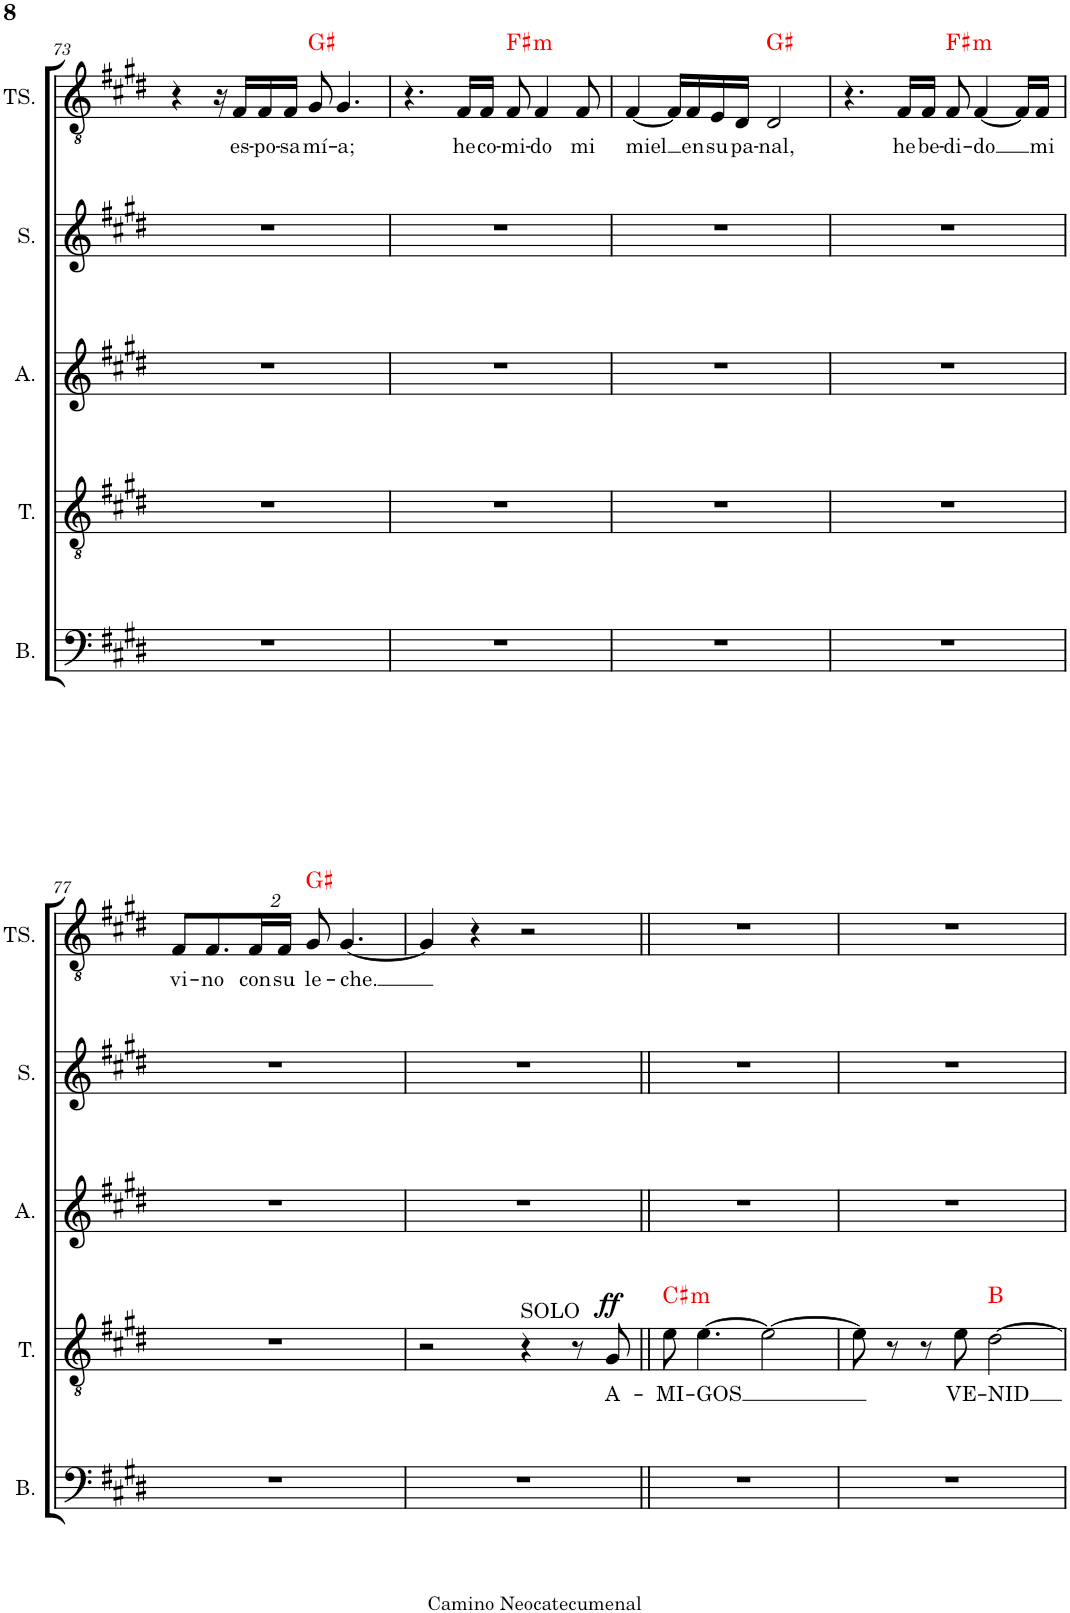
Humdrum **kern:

**kern	**kern	**kern	**text	**dynam	**kern	**text	**dynam	**kern	**kern	**kern	**text	**harte	**kern	**text	**harte
*part8	*part7	*part6	*part6	*part6	*part5	*part5	*part5	*part4	*part3	*part2	*part2	*part2	*part1	*part1	*part1
*staff8	*staff7	*staff6	*staff6	*staff6	*staff5	*staff5	*staff5	*staff4	*staff3	*staff2	*staff2	*	*staff1	*staff1	*
*I"Guitarra clásica	*I"Bajo	*I"Tenor	*	*	*I"Tenor	*	*	*I"Alto	*I"Soprano	*I"Tenor	*	*	*I"Tenor Solista	*	*
*I'Guit.	*I'B.	*I'T.	*	*	*I'T.	*	*	*I'A.	*I'S.	*I'T.	*	*	*I'TS.	*	*
!!LO:PB:g=z
*clefGv2	*clefF4	*clefGv2	*	*	*clefGv2	*	*	*clefG2	*clefG2	*clefGv2	*	*	*clefGv2	*	*
*	*	*Trd4c7	*	*	*	*	*	*	*	*	*	*	*	*	*
*k[f#c#g#d#]	*k[f#c#g#d#]	*k[f#c#g#d#]	*	*	*k[f#c#g#d#]	*	*	*k[f#c#g#d#]	*k[f#c#g#d#]	*k[f#c#g#d#]	*	*	*k[f#c#g#d#]	*	*
*M4/4	*M4/4	*M4/4	*	*	*M4/4	*	*	*M4/4	*M4/4	*M4/4	*	*	*M4/4	*	*
=73	=73	=73	=73	=73	=73	=73	=73	=73	=73	=73	=73	=73	=73	=73	=73
8F#\ 8c#\ 8f#\ 8a\L	1r	1r	.	.	1r	.	.	1r	1r	4r	.	.	4r	.	.
8F#\ 8c#\ 8f#\ 8a\J	.	.	.	.	.	.	.	.	.	.	.	.	.	.	.
16F#\ 16c#\ 16f#\ 16a\LL	.	.	.	.	.	.	.	.	.	16r	.	.	16r	.	.
!	!	!	!	!	!	!	!	!	!	!	!	!	!	!LO:LY:b	!
16F#\ 16c#\ 16f#\ 16a\J	.	.	.	.	.	.	.	.	.	16F#/LL	es-	.	16F#/LL	es-	.
!	!	!	!	!	!	!	!	!	!	!	!	!	!	!LO:LY:b	!
16F#\ 16c#\ 16f#\ 16a\L	.	.	.	.	.	.	.	.	.	16F#/	-po-	.	16F#/	-po-	.
!	!	!	!	!	!	!	!	!	!	!	!	!	!	!LO:LY:b	!
16F#\ 16c#\ 16f#\ 16a\JJ	.	.	.	.	.	.	.	.	.	16F#/JJ	-sa	.	16F#/JJ	-sa	.
!	!	!	!	!	!	!	!	!	!	!	!	!	!	!LO:LY:b	!
8GG#/ 8D#/ 8G#/ 8B#X/ 8d#/ 8g#/L	.	.	.	.	.	.	.	.	.	8G#	mí-	G#:maj	8G#/	mí-	G#:maj
!	!	!	!	!	!	!	!	!	!	!	!	!	!	!LO:LY:b	!
8GG#/ 8D#/ 8G#/ 8B#/ 8d#/ 8g#/J	.	.	.	.	.	.	.	.	.	4.G#	-a.	.	4.G#/	-a;	.
16GG#/ 16D#/ 16G#/ 16B#/ 16d#/ 16g#/LL	.	.	.	.	.	.	.	.	.	.	.	.	.	.	.
16GG#/ 16D#/ 16G#/ 16B#/ 16d#/ 16g#/J	.	.	.	.	.	.	.	.	.	.	.	.	.	.	.
16GG#/ 16D#/ 16G#/ 16B#/ 16d#/ 16g#/L	.	.	.	.	.	.	.	.	.	.	.	.	.	.	.
16GG#/ 16D#/ 16G#/ 16B#/ 16d#/ 16g#/JJ	.	.	.	.	.	.	.	.	.	.	.	.	.	.	.
=74	=74	=74	=74	=74	=74	=74	=74	=74	=74	=74	=74	=74	=74	=74	=74
!	!	!	!	!	!	!	!	!	!	!LO:N:vis=4	!	!	!	!	!
8GG#/ 8D#/ 8G#/ 8B#X/ 8d#/ 8g#/L	1r	1r	.	.	1r	.	.	1r	1r	4.r	.	.	4.r	.	.
8GG#/ 8D#/ 8G#/ 8B#/ 8d#/ 8g#/J	.	.	.	.	.	.	.	.	.	.	.	.	.	.	.
16GG#/ 16D#/ 16G#/ 16B#/ 16d#/ 16g#/LL	.	.	.	.	.	.	.	.	.	.	.	.	.	.	.
16GG#/ 16D#/ 16G#/ 16B#/ 16d#/ 16g#/J	.	.	.	.	.	.	.	.	.	.	.	.	.	.	.
!	!	!	!	!	!	!	!	!	!	!	!	!	!	!LO:LY:b	!
16GG#/ 16D#/ 16G#/ 16B#/ 16d#/ 16g#/L	.	.	.	.	.	.	.	.	.	16F#/LL	he	.	16F#/LL	he	.
!	!	!	!	!	!	!	!	!	!	!	!	!	!	!LO:LY:b	!
16GG#/ 16D#/ 16G#/ 16B#/ 16d#/ 16g#/JJ	.	.	.	.	.	.	.	.	.	16F#/JJ	co-	.	16F#/JJ	co-	.
!	!	!	!	!	!	!	!	!	!	!	!	!LO:H:kt=m	!	!LO:LY:b	!LO:H:kt=m
8F#\ 8c#\ 8f#\ 8a\L	.	.	.	.	.	.	.	.	.	8F#	-mi-	F#:min	8F#/	-mi-	F#:min
!	!	!	!	!	!	!	!	!	!	!	!	!	!	!LO:LY:b	!
8F#\ 8c#\ 8f#\ 8a\J	.	.	.	.	.	.	.	.	.	4F#	-do	.	4F#/	-do	.
16F#\ 16c#\ 16f#\ 16a\LL	.	.	.	.	.	.	.	.	.	.	.	.	.	.	.
16F#\ 16c#\ 16f#\ 16a\J	.	.	.	.	.	.	.	.	.	.	.	.	.	.	.
!	!	!	!	!	!	!	!	!	!	!	!	!	!	!LO:LY:b	!
16F#\ 16c#\ 16f#\ 16a\L	.	.	.	.	.	.	.	.	.	8F#	mi	.	8F#/	mi	.
16F#\ 16c#\ 16f#\ 16a\JJ	.	.	.	.	.	.	.	.	.	.	.	.	.	.	.
=75	=75	=75	=75	=75	=75	=75	=75	=75	=75	=75	=75	=75	=75	=75	=75
!	!	!	!	!	!	!	!	!	!	!	!	!	!	!LO:LY:b	!
8F#\ 8c#\ 8f#\ 8a\L	1r	1r	.	.	1r	.	.	1r	1r	[4F#	-miel	.	[4F#/	-miel	.
8F#\ 8c#\ 8f#\ 8a\J	.	.	.	.	.	.	.	.	.	.	.	.	.	.	.
16F#\ 16c#\ 16f#\ 16a\LL	.	.	.	.	.	.	.	.	.	16F#/LL]	.	.	16F#/LL]	.	.
!	!	!	!	!	!	!	!	!	!	!	!	!	!	!LO:LY:b	!
16F#\ 16c#\ 16f#\ 16a\J	.	.	.	.	.	.	.	.	.	16F#/J	en	.	16F#/	en	.
!	!	!	!	!	!	!	!	!	!	!	!	!	!	!LO:LY:b	!
16F#\ 16c#\ 16f#\ 16a\L	.	.	.	.	.	.	.	.	.	16E/L	su	.	16E/	su	.
!	!	!	!	!	!	!	!	!	!	!	!	!	!	!LO:LY:b	!
16F#\ 16c#\ 16f#\ 16a\JJ	.	.	.	.	.	.	.	.	.	16D#/JJ	pa-	.	16D#/JJ	pa-	.
!	!	!	!	!	!	!	!	!	!	!	!	!	!	!LO:LY:b	!
8GG#/ 8D#/ 8G#/ 8B#X/ 8d#/ 8g#/L	.	.	.	.	.	.	.	.	.	2D#	-nal,	G#:maj	2D#/	-nal,	G#:maj
8GG#/ 8D#/ 8G#/ 8B#/ 8d#/ 8g#/J	.	.	.	.	.	.	.	.	.	.	.	.	.	.	.
16GG#/ 16D#/ 16G#/ 16B#/ 16d#/ 16g#/LL	.	.	.	.	.	.	.	.	.	.	.	.	.	.	.
16GG#/ 16D#/ 16G#/ 16B#/ 16d#/ 16g#/J	.	.	.	.	.	.	.	.	.	.	.	.	.	.	.
16GG#/ 16D#/ 16G#/ 16B#/ 16d#/ 16g#/L	.	.	.	.	.	.	.	.	.	.	.	.	.	.	.
16GG#/ 16D#/ 16G#/ 16B#/ 16d#/ 16g#/JJ	.	.	.	.	.	.	.	.	.	.	.	.	.	.	.
=76	=76	=76	=76	=76	=76	=76	=76	=76	=76	=76	=76	=76	=76	=76	=76
!	!	!	!	!	!	!	!	!	!	!LO:N:vis=4	!	!	!	!	!
8GG#/ 8D#/ 8G#/ 8B#X/ 8d#/ 8g#/L	1r	1r	.	.	1r	.	.	1r	1r	4.r	.	.	4.r	.	.
8GG#/ 8D#/ 8G#/ 8B#/ 8d#/ 8g#/J	.	.	.	.	.	.	.	.	.	.	.	.	.	.	.
16GG#/ 16D#/ 16G#/ 16B#/ 16d#/ 16g#/LL	.	.	.	.	.	.	.	.	.	.	.	.	.	.	.
16GG#/ 16D#/ 16G#/ 16B#/ 16d#/ 16g#/J	.	.	.	.	.	.	.	.	.	.	.	.	.	.	.
!	!	!	!	!	!	!	!	!	!	!	!	!	!	!LO:LY:b	!
16GG#/ 16D#/ 16G#/ 16B#/ 16d#/ 16g#/L	.	.	.	.	.	.	.	.	.	16F#/LL	he	.	16F#/LL	he	.
!	!	!	!	!	!	!	!	!	!	!	!	!	!	!LO:LY:b	!
16GG#/ 16D#/ 16G#/ 16B#/ 16d#/ 16g#/JJ	.	.	.	.	.	.	.	.	.	16F#/JJ	be-	.	16F#/JJ	be-	.
!	!	!	!	!	!	!	!	!	!	!	!	!LO:H:kt=m	!	!LO:LY:b	!LO:H:kt=m
8F#\ 8c#\ 8f#\ 8a\L	.	.	.	.	.	.	.	.	.	8F#	-di-	F#:min	8F#/	-di-	F#:min
!	!	!	!	!	!	!	!	!	!	!	!	!	!	!LO:LY:b	!
8F#\ 8c#\ 8f#\ 8a\J	.	.	.	.	.	.	.	.	.	[4F#	-do	.	[4F#/	-do	.
16F#\ 16c#\ 16f#\ 16a\LL	.	.	.	.	.	.	.	.	.	.	.	.	.	.	.
16F#\ 16c#\ 16f#\ 16a\J	.	.	.	.	.	.	.	.	.	.	.	.	.	.	.
16F#\ 16c#\ 16f#\ 16a\L	.	.	.	.	.	.	.	.	.	16F#/LL]	.	.	16F#/LL]	.	.
!	!	!	!	!	!	!	!	!	!	!	!	!	!	!LO:LY:b	!
16F#\ 16c#\ 16f#\ 16a\JJ	.	.	.	.	.	.	.	.	.	16F#/JJ	mi	.	16F#/JJ	mi	.
!!LO:LB:g=z
=77	=77	=77	=77	=77	=77	=77	=77	=77	=77	=77	=77	=77	=77	=77	=77
!	!	!	!	!	!	!	!	!	!	!	!	!	!	!LO:LY:b	!
8F#\ 8c#\ 8f#\ 8a\L	1r	1r	.	.	1r	.	.	1r	1r	8F#/L	vi-	.	8F#/L	vi-	.
!	!	!	!	!	!	!	!	!	!	!	!	!	!	!LO:LY:b	!
8F#\ 8c#\ 8f#\ 8a\J	.	.	.	.	.	.	.	.	.	8.F#/J	-no	.	8.F#/	-no	.
16F#\ 16c#\ 16f#\ 16a\LL	.	.	.	.	.	.	.	.	.	.	.	.	.	.	.
*	*	*	*	*	*	*	*	*	*	*Xbrackettup	*	*	*Xbrackettup	*	*
!	!	!	!	!	!	!	!	!	!	!	!	!	!	!LO:LY:b	!
16F#\ 16c#\ 16f#\ 16a\J	.	.	.	.	.	.	.	.	.	32%3F#/LL	.	.	32%3F#/L	con	.
16F#\ 16c#\ 16f#\ 16a\L	.	.	.	.	.	.	.	.	.	.	.	.	.	.	.
!	!	!	!	!	!	!	!	!	!	!	!	!	!	!LO:LY:b	!
.	.	.	.	.	.	.	.	.	.	32%3F#/JJ	.	.	32%3F#/JJ	su	.
16F#\ 16c#\ 16f#\ 16a\JJ	.	.	.	.	.	.	.	.	.	.	.	.	.	.	.
!	!	!	!	!	!	!	!	!	!	!	!	!	!	!LO:LY:b	!
8GG#/ 8D#/ 8G#/ 8B#X/ 8d#/ 8g#/L	.	.	.	.	.	.	.	.	.	8G#	le-	G#:maj	8G#/	le-	G#:maj
!	!	!	!	!	!	!	!	!	!	!	!	!	!	!LO:LY:b	!
8GG#/ 8D#/ 8G#/ 8B#/ 8d#/ 8g#/J	.	.	.	.	.	.	.	.	.	[4.G#	-che.	.	[4.G#/	-che.	.
16GG#/ 16D#/ 16G#/ 16B#/ 16d#/ 16g#/LL	.	.	.	.	.	.	.	.	.	.	.	.	.	.	.
16GG#/ 16D#/ 16G#/ 16B#/ 16d#/ 16g#/J	.	.	.	.	.	.	.	.	.	.	.	.	.	.	.
16GG#/ 16D#/ 16G#/ 16B#/ 16d#/ 16g#/L	.	.	.	.	.	.	.	.	.	.	.	.	.	.	.
16GG#/ 16D#/ 16G#/ 16B#/ 16d#/ 16g#/JJ	.	.	.	.	.	.	.	.	.	.	.	.	.	.	.
=78	=78	=78	=78	=78	=78	=78	=78	=78	=78	=78	=78	=78	=78	=78	=78
8GG#/ 8D#/ 8G#/ 8B#X/ 8d#/ 8g#/L	1r	2r	.	.	2r	.	.	1r	1r	4G#]	.	.	4G#/]	.	.
8GG#/ 8D#/ 8G#/ 8B#/ 8d#/ 8g#/J	.	.	.	.	.	.	.	.	.	.	.	.	.	.	.
16GG#/ 16D#/ 16G#/ 16B#/ 16d#/ 16g#/LL	.	.	.	.	.	.	.	.	.	4r	.	.	4r	.	.
16GG#/ 16D#/ 16G#/ 16B#/ 16d#/ 16g#/J	.	.	.	.	.	.	.	.	.	.	.	.	.	.	.
16GG#/ 16D#/ 16G#/ 16B#/ 16d#/ 16g#/L	.	.	.	.	.	.	.	.	.	.	.	.	.	.	.
16GG#/ 16D#/ 16G#/ 16B#/ 16d#/ 16g#/JJ	.	.	.	.	.	.	.	.	.	.	.	.	.	.	.
!	!	!	!	!	!LO:TX:a:t=SOLO	!	!	!	!	!	!	!	!	!	!
!	!	!LO:TX:a:t=SOLO	!	!	!	!	!	!	!	!	!	!	!	!	!
8GG#/ 8D#/ 8G#/ 8B#/ 8d#/ 8g#/L	.	4r	.	.	4r	.	.	.	.	2r	.	.	2r	.	.
8GG#/ 8D#/ 8G#/ 8B#/ 8d#/ 8g#/J	.	.	.	.	.	.	.	.	.	.	.	.	.	.	.
16GG#/ 16D#/ 16G#/ 16B#/ 16d#/ 16g#/LL	.	8r	.	.	8r	.	.	.	.	.	.	.	.	.	.
16GG#/ 16D#/ 16G#/ 16B#/ 16d#/ 16g#/J	.	.	.	.	.	.	.	.	.	.	.	.	.	.	.
!	!	!	!	!LO:DY:b	!	!LO:LY:b	!LO:DY:a	!	!	!	!	!	!	!	!
16GG#/ 16D#/ 16G#/ 16B#/ 16d#/ 16g#/L	.	8G#	A-	ff	8G#/	A-	ff	.	.	.	.	.	.	.	.
16GG#/ 16D#/ 16G#/ 16B#/ 16d#/ 16g#/JJ	.	.	.	.	.	.	.	.	.	.	.	.	.	.	.
=79||	=79||	=79||	=79||	=79||	=79||	=79||	=79||	=79||	=79||	=79||	=79||	=79||	=79||	=79||	=79||
!	!	!	!	!	!	!LO:LY:b	!	!	!	!	!	!	!	!	!
8C#/ 8G#/ 8c#/ 8e/ 8g#/L	1r	8e	-MI-	.	8e\	-MI-	.	1r	1r	1r	.	.	1r	.	.
!	!	!	!	!	!	!LO:LY:b	!	!	!	!	!	!	!	!	!
8C#/ 8G#/ 8c#/ 8e/ 8g#/J	.	[4.e	-GOS	.	[4.e\	-GOS	.	.	.	.	.	.	.	.	.
16C#/ 16G#/ 16c#/ 16e/ 16g#/LL	.	.	.	.	.	.	.	.	.	.	.	.	.	.	.
16C#/ 16G#/ 16c#/ 16e/ 16g#/J	.	.	.	.	.	.	.	.	.	.	.	.	.	.	.
16C#/ 16G#/ 16c#/ 16e/ 16g#/L	.	.	.	.	.	.	.	.	.	.	.	.	.	.	.
16C#/ 16G#/ 16c#/ 16e/ 16g#/JJ	.	.	.	.	.	.	.	.	.	.	.	.	.	.	.
8C#/ 8G#/ 8c#/ 8e/ 8g#/L	.	2e_	.	.	2e\_	.	.	.	.	.	.	.	.	.	.
8C#/ 8G#/ 8c#/ 8e/ 8g#/J	.	.	.	.	.	.	.	.	.	.	.	.	.	.	.
16C#/ 16G#/ 16c#/ 16e/ 16g#/LL	.	.	.	.	.	.	.	.	.	.	.	.	.	.	.
16C#/ 16G#/ 16c#/ 16e/ 16g#/J	.	.	.	.	.	.	.	.	.	.	.	.	.	.	.
16C#/ 16G#/ 16c#/ 16e/ 16g#/L	.	.	.	.	.	.	.	.	.	.	.	.	.	.	.
16C#/ 16G#/ 16c#/ 16e/ 16g#/JJ	.	.	.	.	.	.	.	.	.	.	.	.	.	.	.
=80	=80	=80	=80	=80	=80	=80	=80	=80	=80	=80	=80	=80	=80	=80	=80
8C#/ 8G#/ 8c#/ 8e/ 8g#/L	1r	8e]	.	.	8e\]	.	.	1r	1r	1r	.	.	1r	.	.
8C#/ 8G#/ 8c#/ 8e/ 8g#/J	.	8r	.	.	8r	.	.	.	.	.	.	.	.	.	.
16C#/ 16G#/ 16c#/ 16e/ 16g#/LL	.	8r	.	.	8r	.	.	.	.	.	.	.	.	.	.
16C#/ 16G#/ 16c#/ 16e/ 16g#/J	.	.	.	.	.	.	.	.	.	.	.	.	.	.	.
!	!	!	!	!	!	!LO:LY:b	!	!	!	!	!	!	!	!	!
16C#/ 16G#/ 16c#/ 16e/ 16g#/L	.	8e	VE-	.	8e\	VE-	.	.	.	.	.	.	.	.	.
16C#/ 16G#/ 16c#/ 16e/ 16g#/JJ	.	.	.	.	.	.	.	.	.	.	.	.	.	.	.
!	!	!	!	!	!	!LO:LY:b	!	!	!	!	!	!	!	!	!
8BB\ 8D#\ 8F#\ 8B\ 8d#\ 8b\L	.	[2d#	-NID	.	[2d#\	-NID	.	.	.	.	.	.	.	.	.
8BB\ 8D#\ 8F#\ 8B\ 8d#\ 8b\J	.	.	.	.	.	.	.	.	.	.	.	.	.	.	.
16BB\ 16D#\ 16F#\ 16B\ 16d#\ 16b\LL	.	.	.	.	.	.	.	.	.	.	.	.	.	.	.
16BB\ 16D#\ 16F#\ 16B\ 16d#\ 16b\J	.	.	.	.	.	.	.	.	.	.	.	.	.	.	.
16BB\ 16D#\ 16F#\ 16B\ 16d#\ 16b\L	.	.	.	.	.	.	.	.	.	.	.	.	.	.	.
16BB\ 16D#\ 16F#\ 16B\ 16d#\ 16b\JJ	.	.	.	.	.	.	.	.	.	.	.	.	.	.	.
=	=	=	=	=	=	=	=	=	=	=	=	=	=	=	=
*-	*-	*-	*-	*-	*-	*-	*-	*-	*-	*-	*-	*-	*-	*-	*-
